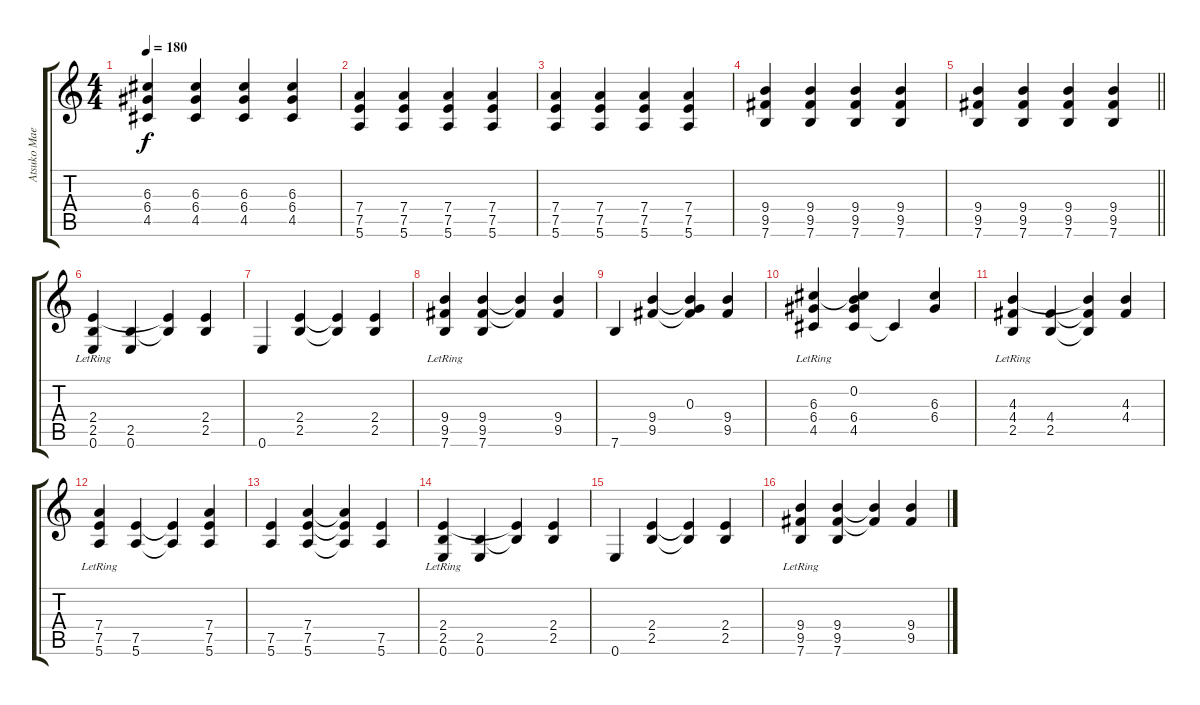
\track ("Atsuko Maeda" "Atsuko Mae") {instrument acousticguitarsteel}
\staff {score tabs}
\tuning (E4 B3 G3 D3 A2 E2) {hide}
\ts (4 4)
\tempo 180
\clef g2
\ks c
(6.3 6.4 4.5).4{dy f} (6.3 6.4 4.5).4 (6.3 6.4 4.5).4 (6.3 6.4 4.5).4 |
(7.4 7.5 5.6).4 (7.4 7.5 5.6).4 (7.4 7.5 5.6).4 (7.4 7.5 5.6).4 |
(7.4 7.5 5.6).4 (7.4 7.5 5.6).4 (7.4 7.5 5.6).4 (7.4 7.5 5.6).4 |
(9.4 9.5 7.6).4 (9.4 9.5 7.6).4 (9.4 9.5 7.6).4 (9.4 9.5 7.6).4 |
\barLineRight lightlight
(9.4 9.5 7.6).4 (9.4 9.5 7.6).4 (9.4 9.5 7.6).4 (9.4 9.5 7.6).4 |
(2.4{lr} 2.5{lr} 0.6{lr}).4 (2.5 0.6).4 (2.4{t} 2.5{t}).4 (2.4 2.5).4 |
0.6.4 (2.4 2.5).4 (2.4{t} 2.5{t}).4 (2.4 2.5).4 |
(9.4{lr} 9.5{lr} 7.6{lr}).4 (9.4 9.5 7.6).4 (9.4{t} 9.5{t}).4 (9.4 9.5).4 |
7.6.4 (9.4 9.5).4 (0.3 9.4{t} 9.5{t}).4 (9.4 9.5).4 |
(6.3{lr} 6.4{lr} 4.5{lr}).4 (0.2 6.3{t} 6.4 4.5).4 4.5{t}.4 (6.3 6.4).4 |
(4.3{lr} 4.4{lr} 2.5{lr}).4 (4.4 2.5).4 (4.3{t} 4.4{t} 2.5{t}).4 (4.3 4.4).4 |
(7.4{lr} 7.5{lr} 5.6{lr}).4 (7.5 5.6).4 (7.5{t} 5.6{t}).4 (7.4 7.5 5.6).4 |
(7.5 5.6).4 (7.4 7.5 5.6).4 (7.4{t} 7.5{t} 5.6{t}).4 (7.5 5.6).4 |
(2.4{lr} 2.5{lr} 0.6{lr}).4 (2.5 0.6).4 (2.4{t} 2.5{t}).4 (2.4 2.5).4 |
0.6.4 (2.4 2.5).4 (2.4{t} 2.5{t}).4 (2.4 2.5).4 |
(9.4{lr} 9.5{lr} 7.6{lr}).4 (9.4 9.5 7.6).4 (9.4{t} 9.5{t}).4 (9.4 9.5).4
